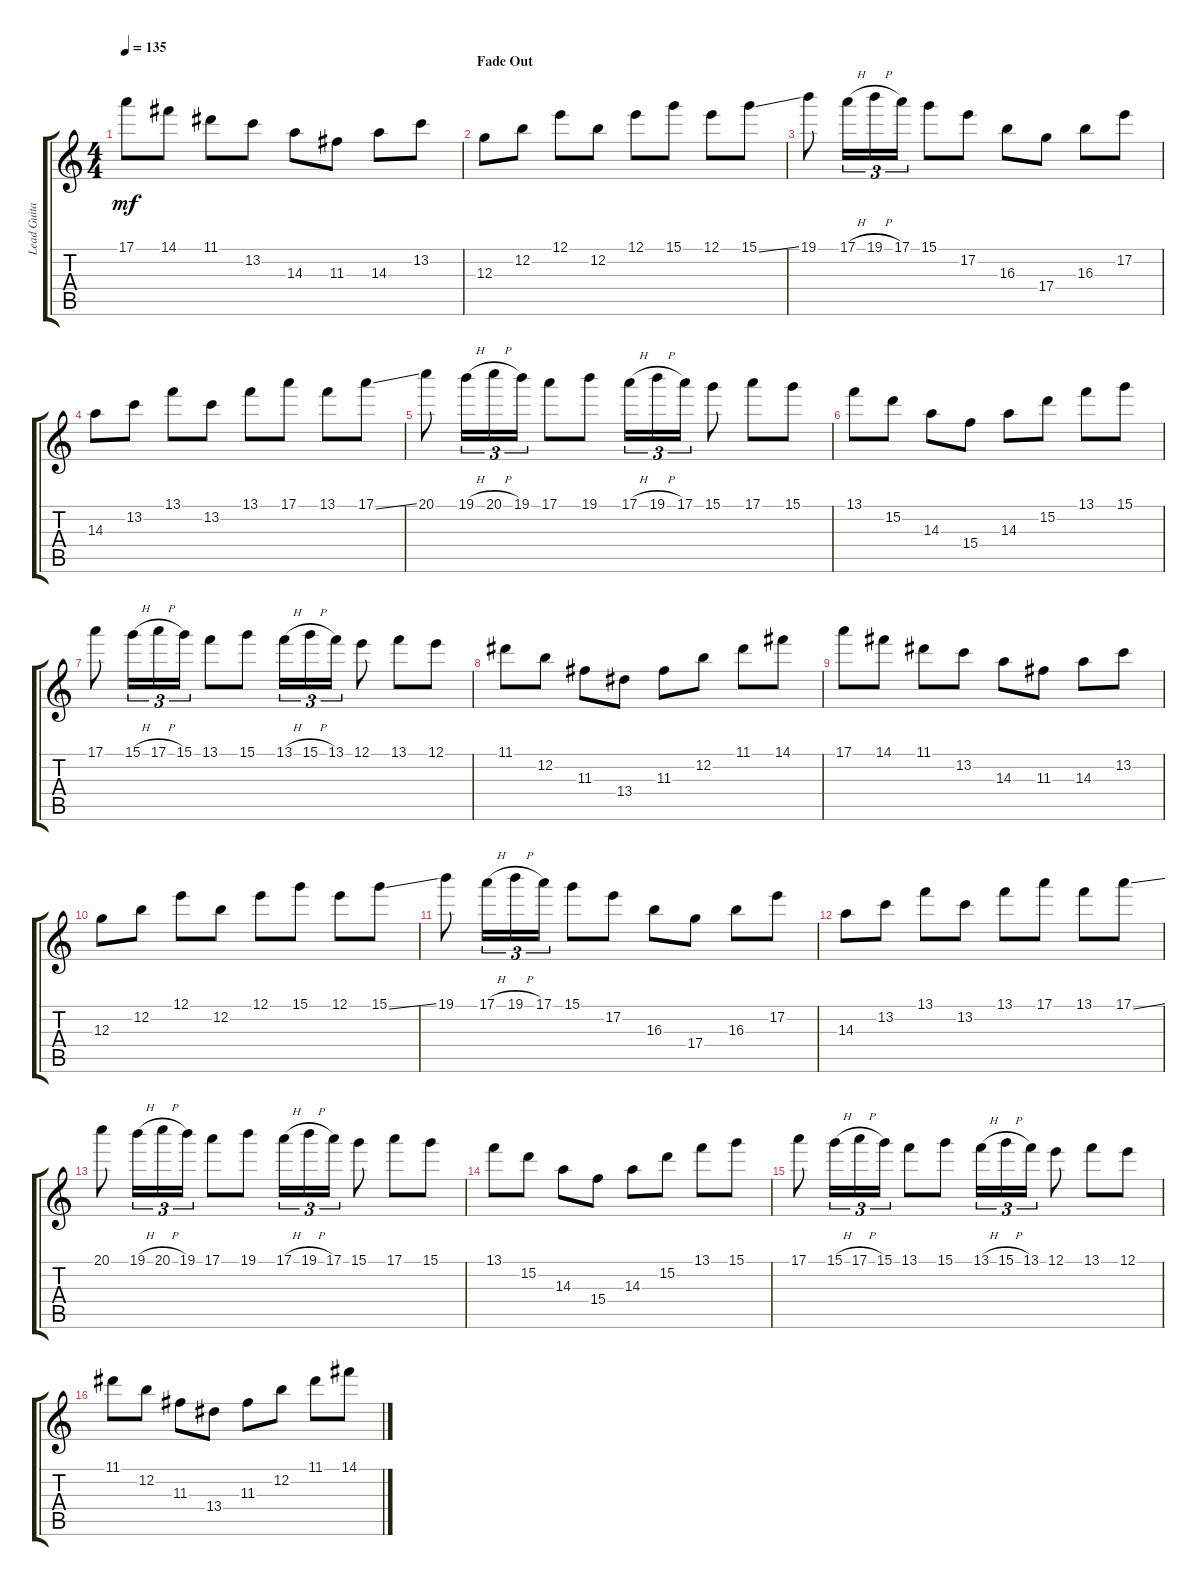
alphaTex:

\track ("Lead Guitar (R)" "Lead Guita") {instrument electricguitarclean}
\staff {score tabs}
\tuning (E4 B3 G3 D3 A2 D2) {hide}
\ts (4 4)
\tempo 135
\clef g2
\ks c
17.1.8{dy mf} 14.1.8 11.1.8 13.2.8 14.3.8 11.3.8 14.3.8 13.2.8 |
\section ("" "Fade Out")
12.3.8{volume 10} 12.2.8 12.1.8 12.2.8 12.1.8 15.1.8 12.1.8 15.1{ss}.8 |
19.1.8 17.1{h}.16{tu (3 2)} 19.1{h}.16{tu (3 2)} 17.1.16{tu (3 2)} 15.1.8 17.2.8 16.3.8 17.4.8 16.3.8 17.2.8 |
14.3.8 13.2.8 13.1.8 13.2.8 13.1.8 17.1.8 13.1.8 17.1{ss}.8 |
20.1.8 19.1{h}.16{tu (3 2)} 20.1{h}.16{tu (3 2)} 19.1.16{tu (3 2)} 17.1.8 19.1.8 17.1{h}.16{tu (3 2)} 19.1{h}.16{tu (3 2)} 17.1.16{tu (3 2)} 15.1.8 17.1.8 15.1.8 |
13.1.8{volume 9} 15.2.8 14.3.8 15.4.8 14.3.8 15.2.8 13.1.8 15.1.8 |
17.1.8 15.1{h}.16{tu (3 2)} 17.1{h}.16{tu (3 2)} 15.1.16{tu (3 2)} 13.1.8 15.1.8 13.1{h}.16{tu (3 2)} 15.1{h}.16{tu (3 2)} 13.1.16{tu (3 2)} 12.1.8 13.1.8 12.1.8 |
11.1.8 12.2.8 11.3.8 13.4.8 11.3.8 12.2.8 11.1.8 14.1.8 |
17.1.8 14.1.8 11.1.8 13.2.8 14.3.8 11.3.8 14.3.8 13.2.8 |
12.3.8{volume 7} 12.2.8 12.1.8 12.2.8 12.1.8 15.1.8 12.1.8 15.1{ss}.8 |
19.1.8 17.1{h}.16{tu (3 2)} 19.1{h}.16{tu (3 2)} 17.1.16{tu (3 2)} 15.1.8 17.2.8 16.3.8 17.4.8 16.3.8 17.2.8 |
14.3.8 13.2.8 13.1.8 13.2.8 13.1.8 17.1.8 13.1.8 17.1{ss}.8 |
20.1.8 19.1{h}.16{tu (3 2)} 20.1{h}.16{tu (3 2)} 19.1.16{tu (3 2)} 17.1.8 19.1.8 17.1{h}.16{tu (3 2)} 19.1{h}.16{tu (3 2)} 17.1.16{tu (3 2)} 15.1.8 17.1.8 15.1.8 |
13.1.8{volume 5} 15.2.8 14.3.8 15.4.8 14.3.8 15.2.8 13.1.8 15.1.8 |
17.1.8 15.1{h}.16{tu (3 2)} 17.1{h}.16{tu (3 2)} 15.1.16{tu (3 2)} 13.1.8 15.1.8 13.1{h}.16{tu (3 2)} 15.1{h}.16{tu (3 2)} 13.1.16{tu (3 2)} 12.1.8 13.1.8 12.1.8{volume 3} |
11.1.8 12.2.8 11.3.8 13.4.8 11.3.8 12.2.8 11.1.8 14.1.8
